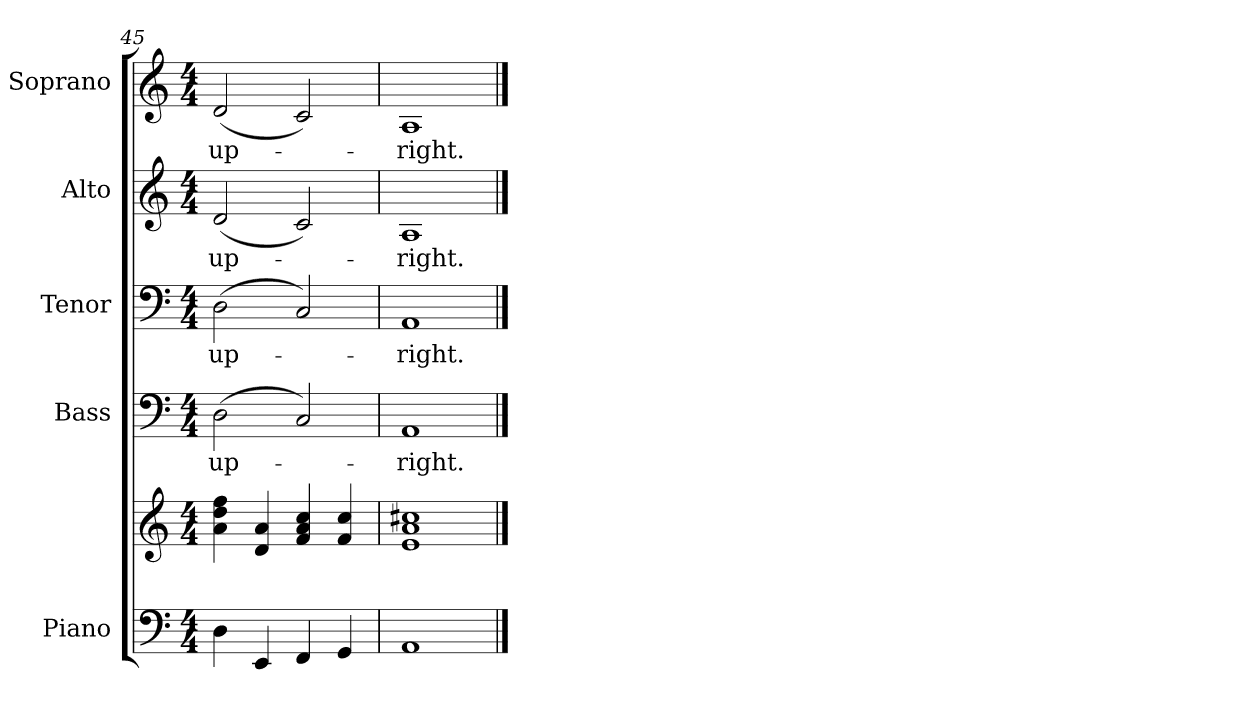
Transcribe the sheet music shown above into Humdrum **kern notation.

**kern	**kern	**kern	**text	**kern	**text	**kern	**text	**kern	**text
*part5	*part5	*part4	*part4	*part3	*part3	*part2	*part2	*part1	*part1
*staff6	*staff5	*staff4	*staff4	*staff3	*staff3	*staff2	*staff2	*staff1	*staff1
*I"Piano	*	*I"Bass	*	*I"Tenor	*	*I"Alto	*	*I"Soprano	*
*I'Pno.	*	*I'B.	*	*I'T.	*	*I'A.	*	*I'S.	*
!!LO:PB:g=z
*clefF4	*clefG2	*clefF4	*	*clefF4	*	*clefG2	*	*clefG2	*
*k[]	*k[]	*k[]	*	*k[]	*	*k[]	*	*k[]	*
*C:	*C:	*C:	*	*C:	*	*C:	*	*C:	*
*M4/4	*M4/4	*M4/4	*	*M4/4	*	*M4/4	*	*M4/4	*
=45	=45	=45	=45	=45	=45	=45	=45	=45	=45
!	!	!	!LO:LY:b:color=#000000	!	!	!	!	!	!
!	!	!	!	!	!LO:LY:b:color=#000000	!	!	!	!
!	!	!	!	!	!	!	!LO:LY:b:color=#000000	!	!
!	!	!	!	!	!	!	!	!	!LO:LY:b:color=#000000
4Di\	4ai\ 4ddi 4ffi	(2Di\	up-	(2Di\	up-	(2di/	up-	(2di/	up-
4EEi/	4di/ 4ai	.	.	.	.	.	.	.	.
4FFi/	4fi/ 4ai 4cci	2Ci/)	.	2Ci/)	.	2ci/)	.	2ci/)	.
4GGi/	4fi/ 4cci	.	.	.	.	.	.	.	.
=46	=46	=46	=46	=46	=46	=46	=46	=46	=46
!	!	!	!LO:LY:b:color=#000000	!	!	!	!	!	!
!	!	!	!	!	!LO:LY:b:color=#000000	!	!	!	!
!	!	!	!	!	!	!	!LO:LY:b:color=#000000	!	!
!	!	!	!	!	!	!	!	!	!LO:LY:b:color=#000000
1AAi	1ei 1ai 1cc#Xi	1AAi	-right.	1AAi	-right.	1Ai	-right.	1Ai	-right.
==	==	==	==	==	==	==	==	==	==
*-	*-	*-	*-	*-	*-	*-	*-	*-	*-
